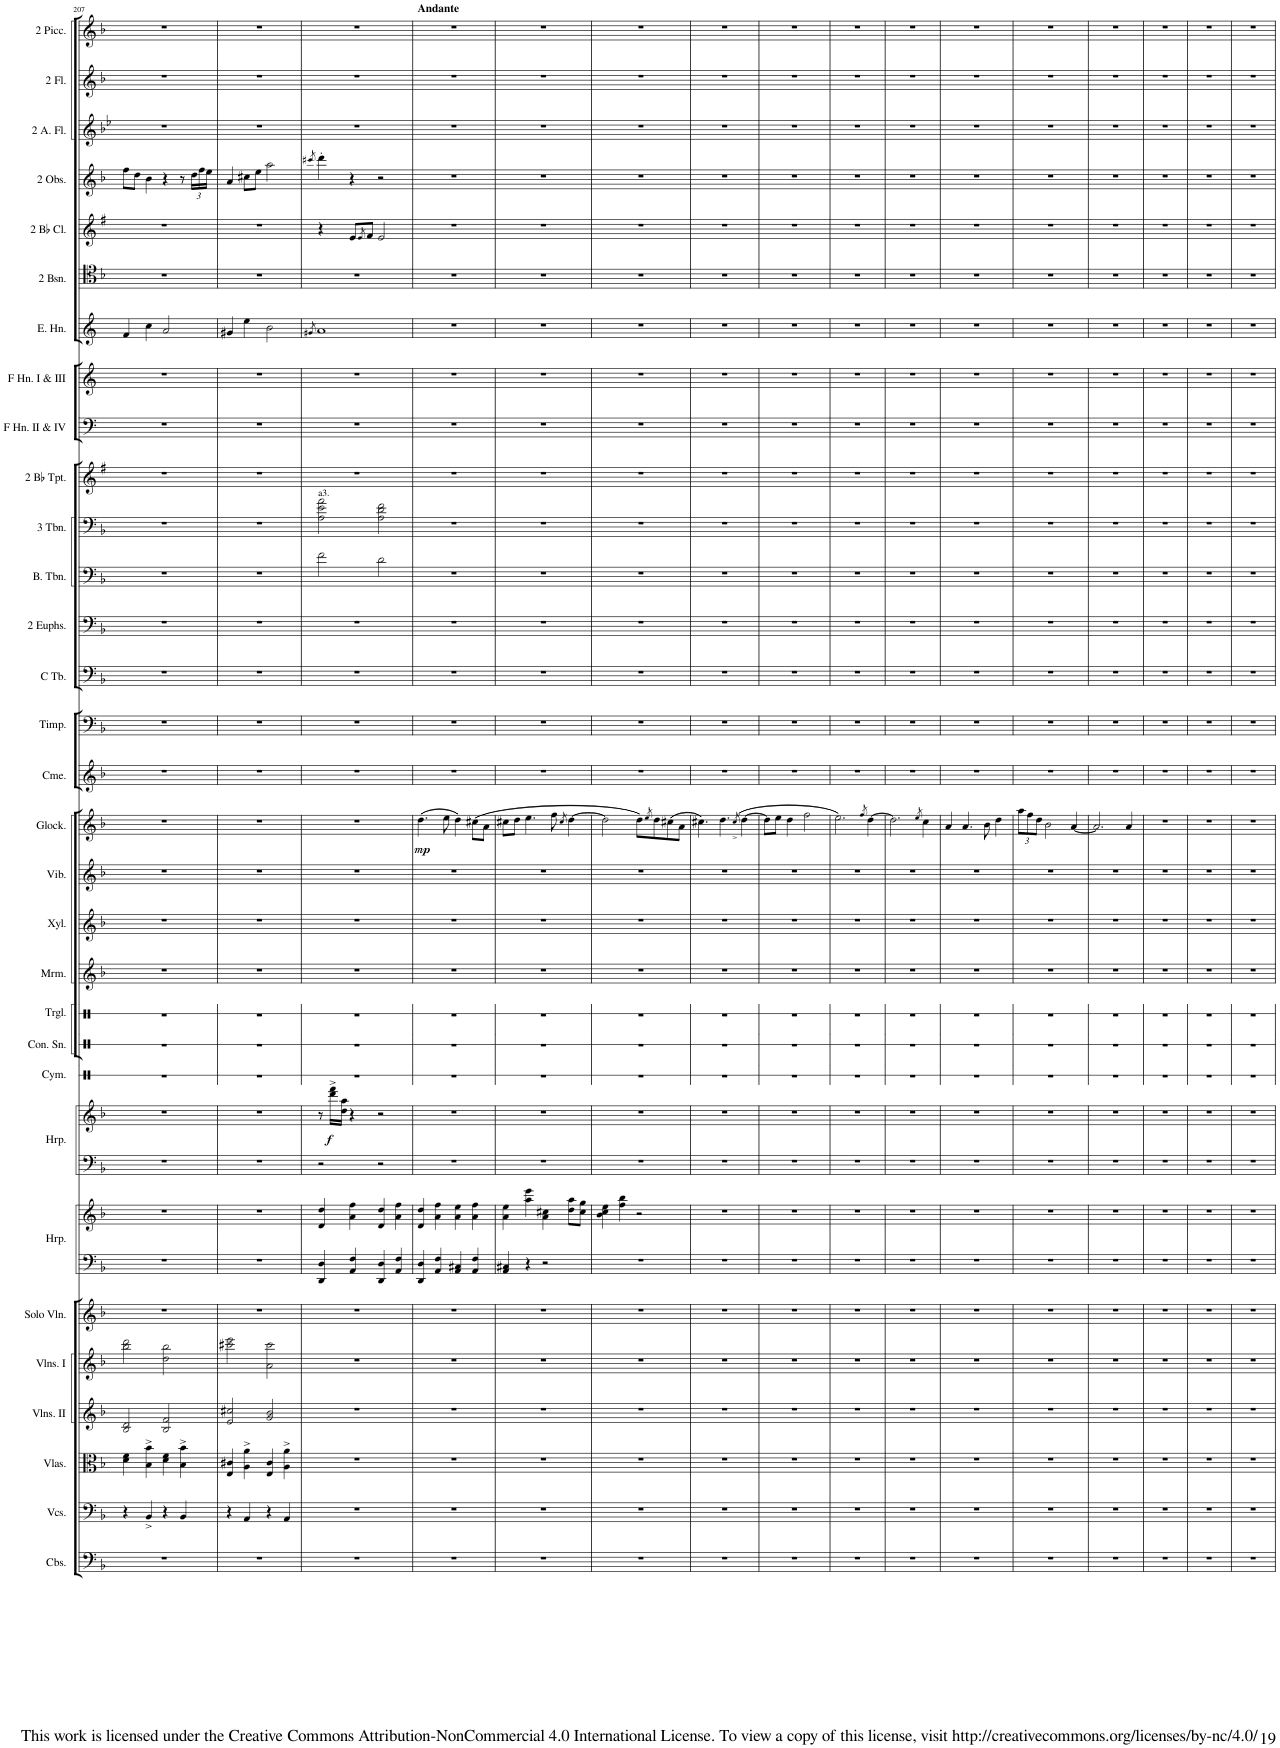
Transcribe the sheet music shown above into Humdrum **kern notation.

**kern	**kern	**kern	**kern	**kern	**kern	**kern	**kern	**kern	**kern	**dynam	**kern	**kern	**kern	**kern	**kern	**kern	**kern	**dynam	**kern	**kern	**kern	**kern	**kern	**kern	**kern	**kern	**kern	**kern	**kern	**kern	**kern	**kern	**kern	**kern
*part31	*part30	*part29	*part28	*part27	*part26	*part25	*part25	*part24	*part24	*part24	*part23	*part22	*part21	*part20	*part19	*part18	*part17	*part17	*part16	*part15	*part14	*part13	*part12	*part11	*part10	*part9	*part8	*part7	*part6	*part5	*part4	*part3	*part2	*part1
*staff33	*staff32	*staff31	*staff30	*staff29	*staff28	*staff27	*staff26	*staff25	*staff24	*staff24/25	*staff23	*staff22	*staff21	*staff20	*staff19	*staff18	*staff17	*staff17	*staff16	*staff15	*staff14	*staff13	*staff12	*staff11	*staff10	*staff9	*staff8	*staff7	*staff6	*staff5	*staff4	*staff3	*staff2	*staff1
*I"Contrabasses	*I"Violoncellos	*I"Violas	*I"Violino II	*I"Violins I	*I"Solo Violin	*I"Harp	*	*I"Harp	*	*	*I"Cymbal	*I"Concert Snare Drum	*I"Triangle	*I"Marimba	*I"Xylophone	*I"Vibraphone	*I"Glockenspiel	*	*I"Chromatic Chimes	*I"Timpani	*I"C Tuba	*I"2 Euphoniums	*I"Bass Trombone	*I"3 Trombone	*I"2 Bb Trumpets	*I"Horn in F II &amp; IV	*I"Horn in F I &amp; III	*I"English Horn	*I"2 Bassoons	*I"2 Bb Clarinets	*I"2 Oboes	*I"2 Alto Flutes	*I"2 Flutes	*I"2 Piccolo
*I'Cbs.	*I'Vcs.	*I'Vlas.	*	*I'Vlns. I	*I'Solo Vln.	*I'Hrp.	*	*I'Hrp.	*	*	*I'Cym.	*I'Con. Sn.	*I'Trgl.	*I'Mrm.	*I'Xyl.	*I'Vib.	*I'Glock.	*	*I'Cme.	*I'Timp.	*I'C Tb.	*I'2 Euphs.	*I'B. Tbn.	*I'3 Tbn.	*I'2 Bb Tpt.	*	*	*I'E. Hn.	*I'2 Bsn.	*I'2 Bb Cl.	*I'2 Obs.	*I'2 A. Fl.	*I'2 Fl.	*I'2 Picc.
!!LO:PB:g=z
*clefF4	*clefF4	*clefC3	*clefG2	*clefG2	*clefG2	*clefF4	*clefG2	*clefF4	*clefG2	*	*clefX	*clefX	*clefX	*clefG2	*clefG2	*clefG2	*clefG2	*	*clefG2	*clefF4	*clefF4	*clefF4	*clefF4	*clefF4	*clefG2	*clefF4	*clefG2	*clefG2	*clefF4	*clefG2	*clefG2	*clefG2	*clefG2	*clefG2
*Trd7c12	*	*	*	*	*	*	*	*	*	*	*	*	*	*	*Trd-7c-12	*	*Trd-14c-24	*	*	*	*	*	*	*	*Trd1c2	*Trd4c7	*Trd4c7	*Trd4c7	*	*Trd1c2	*	*Trd3c5	*	*Trd-7c-12
*k[b-]	*k[b-]	*k[b-]	*k[b-]	*k[b-]	*k[b-]	*k[b-]	*k[b-]	*k[b-]	*k[b-]	*	*k[]	*k[]	*k[]	*k[b-]	*k[b-]	*k[b-]	*k[b-]	*	*k[b-]	*k[b-]	*k[b-]	*k[b-]	*k[b-]	*k[b-]	*k[f#]	*k[]	*k[]	*k[]	*k[b-]	*k[f#]	*k[b-]	*k[b-e-]	*k[b-]	*k[b-]
*M4/4	*M4/4	*M4/4	*M4/4	*M4/4	*M4/4	*M4/4	*M4/4	*M4/4	*M4/4	*	*M4/4	*M4/4	*M4/4	*M4/4	*M4/4	*M4/4	*M4/4	*	*M4/4	*M4/4	*M4/4	*M4/4	*M4/4	*M4/4	*M4/4	*M4/4	*M4/4	*M4/4	*M4/4	*M4/4	*M4/4	*M4/4	*M4/4	*M4/4
=207	=207	=207	=207	=207	=207	=207	=207	=207	=207	=207	=207	=207	=207	=207	=207	=207	=207	=207	=207	=207	=207	=207	=207	=207	=207	=207	=207	=207	=207	=207	=207	=207	=207	=207
1r	4r	4d\ 4f\	2B-/ 2d/	2bb-\ 2ddd\	1r	1r	1r	1r	1r	.	1r	1r	1r	1r	1r	1r	1r	.	1r	1r	1r	1r	1r	1r	1r	1r	1r	4f/	1r	1r	8ff\L	1r	1r	1r
.	.	.	.	.	.	.	.	.	.	.	.	.	.	.	.	.	.	.	.	.	.	.	.	.	.	.	.	.	.	.	8dd\J	.	.	.
.	4BB-^/	4B-\^ 4b-\^	.	.	.	.	.	.	.	.	.	.	.	.	.	.	.	.	.	.	.	.	.	.	.	.	.	4cc\	.	.	4b-\	.	.	.
.	4r	4d\ 4f\	2B-/ 2f/	2dd\ 2bb-\	.	.	.	.	.	.	.	.	.	.	.	.	.	.	.	.	.	.	.	.	.	.	.	2a/	.	.	4r	.	.	.
.	4BB-/	4B-\^ 4b-\^	.	.	.	.	.	.	.	.	.	.	.	.	.	.	.	.	.	.	.	.	.	.	.	.	.	.	.	.	8r	.	.	.
*	*	*	*	*	*	*	*	*	*	*	*	*	*	*	*	*	*	*	*	*	*	*	*	*	*	*	*	*	*	*	*Xbrackettup	*	*	*
.	.	.	.	.	.	.	.	.	.	.	.	.	.	.	.	.	.	.	.	.	.	.	.	.	.	.	.	.	.	.	24dd\LL	.	.	.
.	.	.	.	.	.	.	.	.	.	.	.	.	.	.	.	.	.	.	.	.	.	.	.	.	.	.	.	.	.	.	24ff\	.	.	.
.	.	.	.	.	.	.	.	.	.	.	.	.	.	.	.	.	.	.	.	.	.	.	.	.	.	.	.	.	.	.	24ee\JJ	.	.	.
=208	=208	=208	=208	=208	=208	=208	=208	=208	=208	=208	=208	=208	=208	=208	=208	=208	=208	=208	=208	=208	=208	=208	=208	=208	=208	=208	=208	=208	=208	=208	=208	=208	=208	=208
1r	4r	4E/ 4c#X/	2e/ 2cc#X/	2ccc#X\ 2eee\	1r	1r	1r	1r	1r	.	1r	1r	1r	1r	1r	1r	1r	.	1r	1r	1r	1r	1r	1r	1r	1r	1r	4g#X/	1r	1r	4a/	1r	1r	1r
.	4AA/	4A\^ 4a\^	.	.	.	.	.	.	.	.	.	.	.	.	.	.	.	.	.	.	.	.	.	.	.	.	.	4ee\	.	.	8cc#X\L	.	.	.
.	.	.	.	.	.	.	.	.	.	.	.	.	.	.	.	.	.	.	.	.	.	.	.	.	.	.	.	.	.	.	8ee\J	.	.	.
.	4r	4E/ 4c#/	2g/ 2b-/	2a\ 2ccc#\	.	.	.	.	.	.	.	.	.	.	.	.	.	.	.	.	.	.	.	.	.	.	.	2b\	.	.	2aa\	.	.	.
.	4AA/	4A\^ 4a\^	.	.	.	.	.	.	.	.	.	.	.	.	.	.	.	.	.	.	.	.	.	.	.	.	.	.	.	.	.	.	.	.
=209	=209	=209	=209	=209	=209	=209	=209	=209	=209	=209	=209	=209	=209	=209	=209	=209	=209	=209	=209	=209	=209	=209	=209	=209	=209	=209	=209	=209	=209	=209	=209	=209	=209	=209
.	.	.	.	.	.	.	.	.	.	.	.	.	.	.	.	.	.	.	.	.	.	.	.	.	.	.	.	8qg#X/	.	.	8qccc#X/	.	.	.
!	!	!	!	!	!	!	!	!	!	!	!	!	!	!	!	!	!	!	!	!	!	!	!	!LO:TX:a:t=a3.	!	!	!	!	!	!	!	!	!	!
1r	1r	1r	1r	1r	1r	4DD/ 4D/	4d/ 4dd/	2r	8r	.	1r	1r	1r	1r	1r	1r	1r	.	1r	1r	1r	1r	2f\	2A\ 2e\ 2a\	1r	1r	1r	1a	1r	4r	4ddd'\	1r	1r	1r
!	!	!	!	!	!	!	!	!	!	!LO:DY:b	!	!	!	!	!	!	!	!	!	!	!	!	!	!	!	!	!	!	!	!	!	!	!	!
.	.	.	.	.	.	.	.	.	16ddd\^ 16fff\^LL	f	.	.	.	.	.	.	.	.	.	.	.	.	.	.	.	.	.	.	.	.	.	.	.	.
.	.	.	.	.	.	.	.	.	16dd\ 16aa\JJ	.	.	.	.	.	.	.	.	.	.	.	.	.	.	.	.	.	.	.	.	.	.	.	.	.
.	.	.	.	.	.	4AA/ 4F/	4a\ 4ff\	.	4r	.	.	.	.	.	.	.	.	.	.	.	.	.	.	.	.	.	.	.	.	8e/L	4r	.	.	.
.	.	.	.	.	.	.	.	.	.	.	.	.	.	.	.	.	.	.	.	.	.	.	.	.	.	.	.	.	.	8qe/	.	.	.	.
.	.	.	.	.	.	.	.	.	.	.	.	.	.	.	.	.	.	.	.	.	.	.	.	.	.	.	.	.	.	8f#/J	.	.	.	.
.	.	.	.	.	.	4DD/ 4D/	4d/ 4dd/	2r	2r	.	.	.	.	.	.	.	.	.	.	.	.	.	2d\	2A\ 2d\ 2f\	.	.	.	.	.	2e/	2r	.	.	.
.	.	.	.	.	.	4AA/ 4F/	4a\ 4ff\	.	.	.	.	.	.	.	.	.	.	.	.	.	.	.	.	.	.	.	.	.	.	.	.	.	.	.
=210	=210	=210	=210	=210	=210	=210	=210	=210	=210	=210	=210	=210	=210	=210	=210	=210	=210	=210	=210	=210	=210	=210	=210	=210	=210	=210	=210	=210	=210	=210	=210	=210	=210	=210
!	!	!	!	!	!	!	!	!	!	!	!	!	!	!	!	!	!	!	!	!	!	!	!	!	!	!	!	!	!	!	!	!	!	!LO:TX:a:B:t=Andante
!	!	!	!	!	!	!	!	!	!	!	!	!	!	!	!	!	!	!LO:DY:b	!	!	!	!	!	!	!	!	!	!	!	!	!	!	!	!
1r	1r	1r	1r	1r	1r	4DD/ 4D/	4d/ 4dd/	1r	1r	.	1r	1r	1r	1r	1r	1r	(4.dd\	mp	1r	1r	1r	1r	1r	1r	1r	1r	1r	1r	1r	1r	1r	1r	1r	1r
.	.	.	.	.	.	4AA/ 4F/	4a\ 4ff\	.	.	.	.	.	.	.	.	.	.	.	.	.	.	.	.	.	.	.	.	.	.	.	.	.	.	.
.	.	.	.	.	.	.	.	.	.	.	.	.	.	.	.	.	8ee\	.	.	.	.	.	.	.	.	.	.	.	.	.	.	.	.	.
.	.	.	.	.	.	4AA/ 4C#X/	4a\ 4ee\	.	.	.	.	.	.	.	.	.	4dd\)	.	.	.	.	.	.	.	.	.	.	.	.	.	.	.	.	.
.	.	.	.	.	.	4AA/ 4F/	4a\ 4ff\	.	.	.	.	.	.	.	.	.	(8cc#X\L	.	.	.	.	.	.	.	.	.	.	.	.	.	.	.	.	.
.	.	.	.	.	.	.	.	.	.	.	.	.	.	.	.	.	8a\J	.	.	.	.	.	.	.	.	.	.	.	.	.	.	.	.	.
=211	=211	=211	=211	=211	=211	=211	=211	=211	=211	=211	=211	=211	=211	=211	=211	=211	=211	=211	=211	=211	=211	=211	=211	=211	=211	=211	=211	=211	=211	=211	=211	=211	=211	=211
1r	1r	1r	1r	1r	1r	4AA/ 4C#X/	4a\ 4ee\	1r	1r	.	1r	1r	1r	1r	1r	1r	8cc#X\L	.	1r	1r	1r	1r	1r	1r	1r	1r	1r	1r	1r	1r	1r	1r	1r	1r
.	.	.	.	.	.	.	.	.	.	.	.	.	.	.	.	.	8dd\J	.	.	.	.	.	.	.	.	.	.	.	.	.	.	.	.	.
.	.	.	.	.	.	4r	4aa\ 4eee\	.	.	.	.	.	.	.	.	.	4.ee\	.	.	.	.	.	.	.	.	.	.	.	.	.	.	.	.	.
.	.	.	.	.	.	2r	4a\ 4cc#X\	.	.	.	.	.	.	.	.	.	.	.	.	.	.	.	.	.	.	.	.	.	.	.	.	.	.	.
.	.	.	.	.	.	.	.	.	.	.	.	.	.	.	.	.	8ff\	.	.	.	.	.	.	.	.	.	.	.	.	.	.	.	.	.
.	.	.	.	.	.	.	.	.	.	.	.	.	.	.	.	.	8qcc#/	.	.	.	.	.	.	.	.	.	.	.	.	.	.	.	.	.
.	.	.	.	.	.	.	8dd\ 8aa\L	.	.	.	.	.	.	.	.	.	[4dd\	.	.	.	.	.	.	.	.	.	.	.	.	.	.	.	.	.
.	.	.	.	.	.	.	8cc#\ 8gg\J	.	.	.	.	.	.	.	.	.	.	.	.	.	.	.	.	.	.	.	.	.	.	.	.	.	.	.
=212	=212	=212	=212	=212	=212	=212	=212	=212	=212	=212	=212	=212	=212	=212	=212	=212	=212	=212	=212	=212	=212	=212	=212	=212	=212	=212	=212	=212	=212	=212	=212	=212	=212	=212
1r	1r	1r	1r	1r	1r	1r	4b-\ 4cc\ 4ee\	1r	1r	.	1r	1r	1r	1r	1r	1r	2dd\]	.	1r	1r	1r	1r	1r	1r	1r	1r	1r	1r	1r	1r	1r	1r	1r	1r
.	.	.	.	.	.	.	4ff\ 4bb-\	.	.	.	.	.	.	.	.	.	.	.	.	.	.	.	.	.	.	.	.	.	.	.	.	.	.	.
.	.	.	.	.	.	.	2r	.	.	.	.	.	.	.	.	.	8dd\L)	.	.	.	.	.	.	.	.	.	.	.	.	.	.	.	.	.
.	.	.	.	.	.	.	.	.	.	.	.	.	.	.	.	.	8qee/	.	.	.	.	.	.	.	.	.	.	.	.	.	.	.	.	.
.	.	.	.	.	.	.	.	.	.	.	.	.	.	.	.	.	8dd\	.	.	.	.	.	.	.	.	.	.	.	.	.	.	.	.	.
.	.	.	.	.	.	.	.	.	.	.	.	.	.	.	.	.	(8cc#X\	.	.	.	.	.	.	.	.	.	.	.	.	.	.	.	.	.
.	.	.	.	.	.	.	.	.	.	.	.	.	.	.	.	.	8a\J	.	.	.	.	.	.	.	.	.	.	.	.	.	.	.	.	.
=213	=213	=213	=213	=213	=213	=213	=213	=213	=213	=213	=213	=213	=213	=213	=213	=213	=213	=213	=213	=213	=213	=213	=213	=213	=213	=213	=213	=213	=213	=213	=213	=213	=213	=213
1r	1r	1r	1r	1r	1r	1r	1r	1r	1r	.	1r	1r	1r	1r	1r	1r	4.cc#X\)	.	1r	1r	1r	1r	1r	1r	1r	1r	1r	1r	1r	1r	1r	1r	1r	1r
.	.	.	.	.	.	.	.	.	.	.	.	.	.	.	.	.	4.dd\	.	.	.	.	.	.	.	.	.	.	.	.	.	.	.	.	.
.	.	.	.	.	.	.	.	.	.	.	.	.	.	.	.	.	(8qcc#^/	.	.	.	.	.	.	.	.	.	.	.	.	.	.	.	.	.
.	.	.	.	.	.	.	.	.	.	.	.	.	.	.	.	.	[4dd\	.	.	.	.	.	.	.	.	.	.	.	.	.	.	.	.	.
=214	=214	=214	=214	=214	=214	=214	=214	=214	=214	=214	=214	=214	=214	=214	=214	=214	=214	=214	=214	=214	=214	=214	=214	=214	=214	=214	=214	=214	=214	=214	=214	=214	=214	=214
1r	1r	1r	1r	1r	1r	1r	1r	1r	1r	.	1r	1r	1r	1r	1r	1r	8dd\L]	.	1r	1r	1r	1r	1r	1r	1r	1r	1r	1r	1r	1r	1r	1r	1r	1r
.	.	.	.	.	.	.	.	.	.	.	.	.	.	.	.	.	8ee\J	.	.	.	.	.	.	.	.	.	.	.	.	.	.	.	.	.
.	.	.	.	.	.	.	.	.	.	.	.	.	.	.	.	.	4dd\	.	.	.	.	.	.	.	.	.	.	.	.	.	.	.	.	.
.	.	.	.	.	.	.	.	.	.	.	.	.	.	.	.	.	2ff\	.	.	.	.	.	.	.	.	.	.	.	.	.	.	.	.	.
=215	=215	=215	=215	=215	=215	=215	=215	=215	=215	=215	=215	=215	=215	=215	=215	=215	=215	=215	=215	=215	=215	=215	=215	=215	=215	=215	=215	=215	=215	=215	=215	=215	=215	=215
1r	1r	1r	1r	1r	1r	1r	1r	1r	1r	.	1r	1r	1r	1r	1r	1r	2.ee\)	.	1r	1r	1r	1r	1r	1r	1r	1r	1r	1r	1r	1r	1r	1r	1r	1r
.	.	.	.	.	.	.	.	.	.	.	.	.	.	.	.	.	8qff/	.	.	.	.	.	.	.	.	.	.	.	.	.	.	.	.	.
.	.	.	.	.	.	.	.	.	.	.	.	.	.	.	.	.	[4dd\	.	.	.	.	.	.	.	.	.	.	.	.	.	.	.	.	.
=216	=216	=216	=216	=216	=216	=216	=216	=216	=216	=216	=216	=216	=216	=216	=216	=216	=216	=216	=216	=216	=216	=216	=216	=216	=216	=216	=216	=216	=216	=216	=216	=216	=216	=216
1r	1r	1r	1r	1r	1r	1r	1r	1r	1r	.	1r	1r	1r	1r	1r	1r	2.dd\]	.	1r	1r	1r	1r	1r	1r	1r	1r	1r	1r	1r	1r	1r	1r	1r	1r
.	.	.	.	.	.	.	.	.	.	.	.	.	.	.	.	.	8qee/	.	.	.	.	.	.	.	.	.	.	.	.	.	.	.	.	.
.	.	.	.	.	.	.	.	.	.	.	.	.	.	.	.	.	4cc\	.	.	.	.	.	.	.	.	.	.	.	.	.	.	.	.	.
=217	=217	=217	=217	=217	=217	=217	=217	=217	=217	=217	=217	=217	=217	=217	=217	=217	=217	=217	=217	=217	=217	=217	=217	=217	=217	=217	=217	=217	=217	=217	=217	=217	=217	=217
1r	1r	1r	1r	1r	1r	1r	1r	1r	1r	.	1r	1r	1r	1r	1r	1r	4a/	.	1r	1r	1r	1r	1r	1r	1r	1r	1r	1r	1r	1r	1r	1r	1r	1r
.	.	.	.	.	.	.	.	.	.	.	.	.	.	.	.	.	4.a/	.	.	.	.	.	.	.	.	.	.	.	.	.	.	.	.	.
.	.	.	.	.	.	.	.	.	.	.	.	.	.	.	.	.	8b-\	.	.	.	.	.	.	.	.	.	.	.	.	.	.	.	.	.
.	.	.	.	.	.	.	.	.	.	.	.	.	.	.	.	.	4dd\	.	.	.	.	.	.	.	.	.	.	.	.	.	.	.	.	.
=218	=218	=218	=218	=218	=218	=218	=218	=218	=218	=218	=218	=218	=218	=218	=218	=218	=218	=218	=218	=218	=218	=218	=218	=218	=218	=218	=218	=218	=218	=218	=218	=218	=218	=218
*	*	*	*	*	*	*	*	*	*	*	*	*	*	*	*	*	*Xbrackettup	*	*	*	*	*	*	*	*	*	*	*	*	*	*	*	*	*
1r	1r	1r	1r	1r	1r	1r	1r	1r	1r	.	1r	1r	1r	1r	1r	1r	12aa\L	.	1r	1r	1r	1r	1r	1r	1r	1r	1r	1r	1r	1r	1r	1r	1r	1r
.	.	.	.	.	.	.	.	.	.	.	.	.	.	.	.	.	12ff\	.	.	.	.	.	.	.	.	.	.	.	.	.	.	.	.	.
.	.	.	.	.	.	.	.	.	.	.	.	.	.	.	.	.	12dd\J	.	.	.	.	.	.	.	.	.	.	.	.	.	.	.	.	.
.	.	.	.	.	.	.	.	.	.	.	.	.	.	.	.	.	2b-\	.	.	.	.	.	.	.	.	.	.	.	.	.	.	.	.	.
.	.	.	.	.	.	.	.	.	.	.	.	.	.	.	.	.	[4a/	.	.	.	.	.	.	.	.	.	.	.	.	.	.	.	.	.
=219	=219	=219	=219	=219	=219	=219	=219	=219	=219	=219	=219	=219	=219	=219	=219	=219	=219	=219	=219	=219	=219	=219	=219	=219	=219	=219	=219	=219	=219	=219	=219	=219	=219	=219
1r	1r	1r	1r	1r	1r	1r	1r	1r	1r	.	1r	1r	1r	1r	1r	1r	2.a/]	.	1r	1r	1r	1r	1r	1r	1r	1r	1r	1r	1r	1r	1r	1r	1r	1r
.	.	.	.	.	.	.	.	.	.	.	.	.	.	.	.	.	4a/	.	.	.	.	.	.	.	.	.	.	.	.	.	.	.	.	.
=220	=220	=220	=220	=220	=220	=220	=220	=220	=220	=220	=220	=220	=220	=220	=220	=220	=220	=220	=220	=220	=220	=220	=220	=220	=220	=220	=220	=220	=220	=220	=220	=220	=220	=220
1r	1r	1r	1r	1r	1r	1r	1r	1r	1r	.	1r	1r	1r	1r	1r	1r	1r	.	1r	1r	1r	1r	1r	1r	1r	1r	1r	1r	1r	1r	1r	1r	1r	1r
=221	=221	=221	=221	=221	=221	=221	=221	=221	=221	=221	=221	=221	=221	=221	=221	=221	=221	=221	=221	=221	=221	=221	=221	=221	=221	=221	=221	=221	=221	=221	=221	=221	=221	=221
1r	1r	1r	1r	1r	1r	1r	1r	1r	1r	.	1r	1r	1r	1r	1r	1r	1r	.	1r	1r	1r	1r	1r	1r	1r	1r	1r	1r	1r	1r	1r	1r	1r	1r
=222	=222	=222	=222	=222	=222	=222	=222	=222	=222	=222	=222	=222	=222	=222	=222	=222	=222	=222	=222	=222	=222	=222	=222	=222	=222	=222	=222	=222	=222	=222	=222	=222	=222	=222
1r	1r	1r	1r	1r	1r	1r	1r	1r	1r	.	1r	1r	1r	1r	1r	1r	1r	.	1r	1r	1r	1r	1r	1r	1r	1r	1r	1r	1r	1r	1r	1r	1r	1r
=	=	=	=	=	=	=	=	=	=	=	=	=	=	=	=	=	=	=	=	=	=	=	=	=	=	=	=	=	=	=	=	=	=	=
*-	*-	*-	*-	*-	*-	*-	*-	*-	*-	*-	*-	*-	*-	*-	*-	*-	*-	*-	*-	*-	*-	*-	*-	*-	*-	*-	*-	*-	*-	*-	*-	*-	*-	*-
